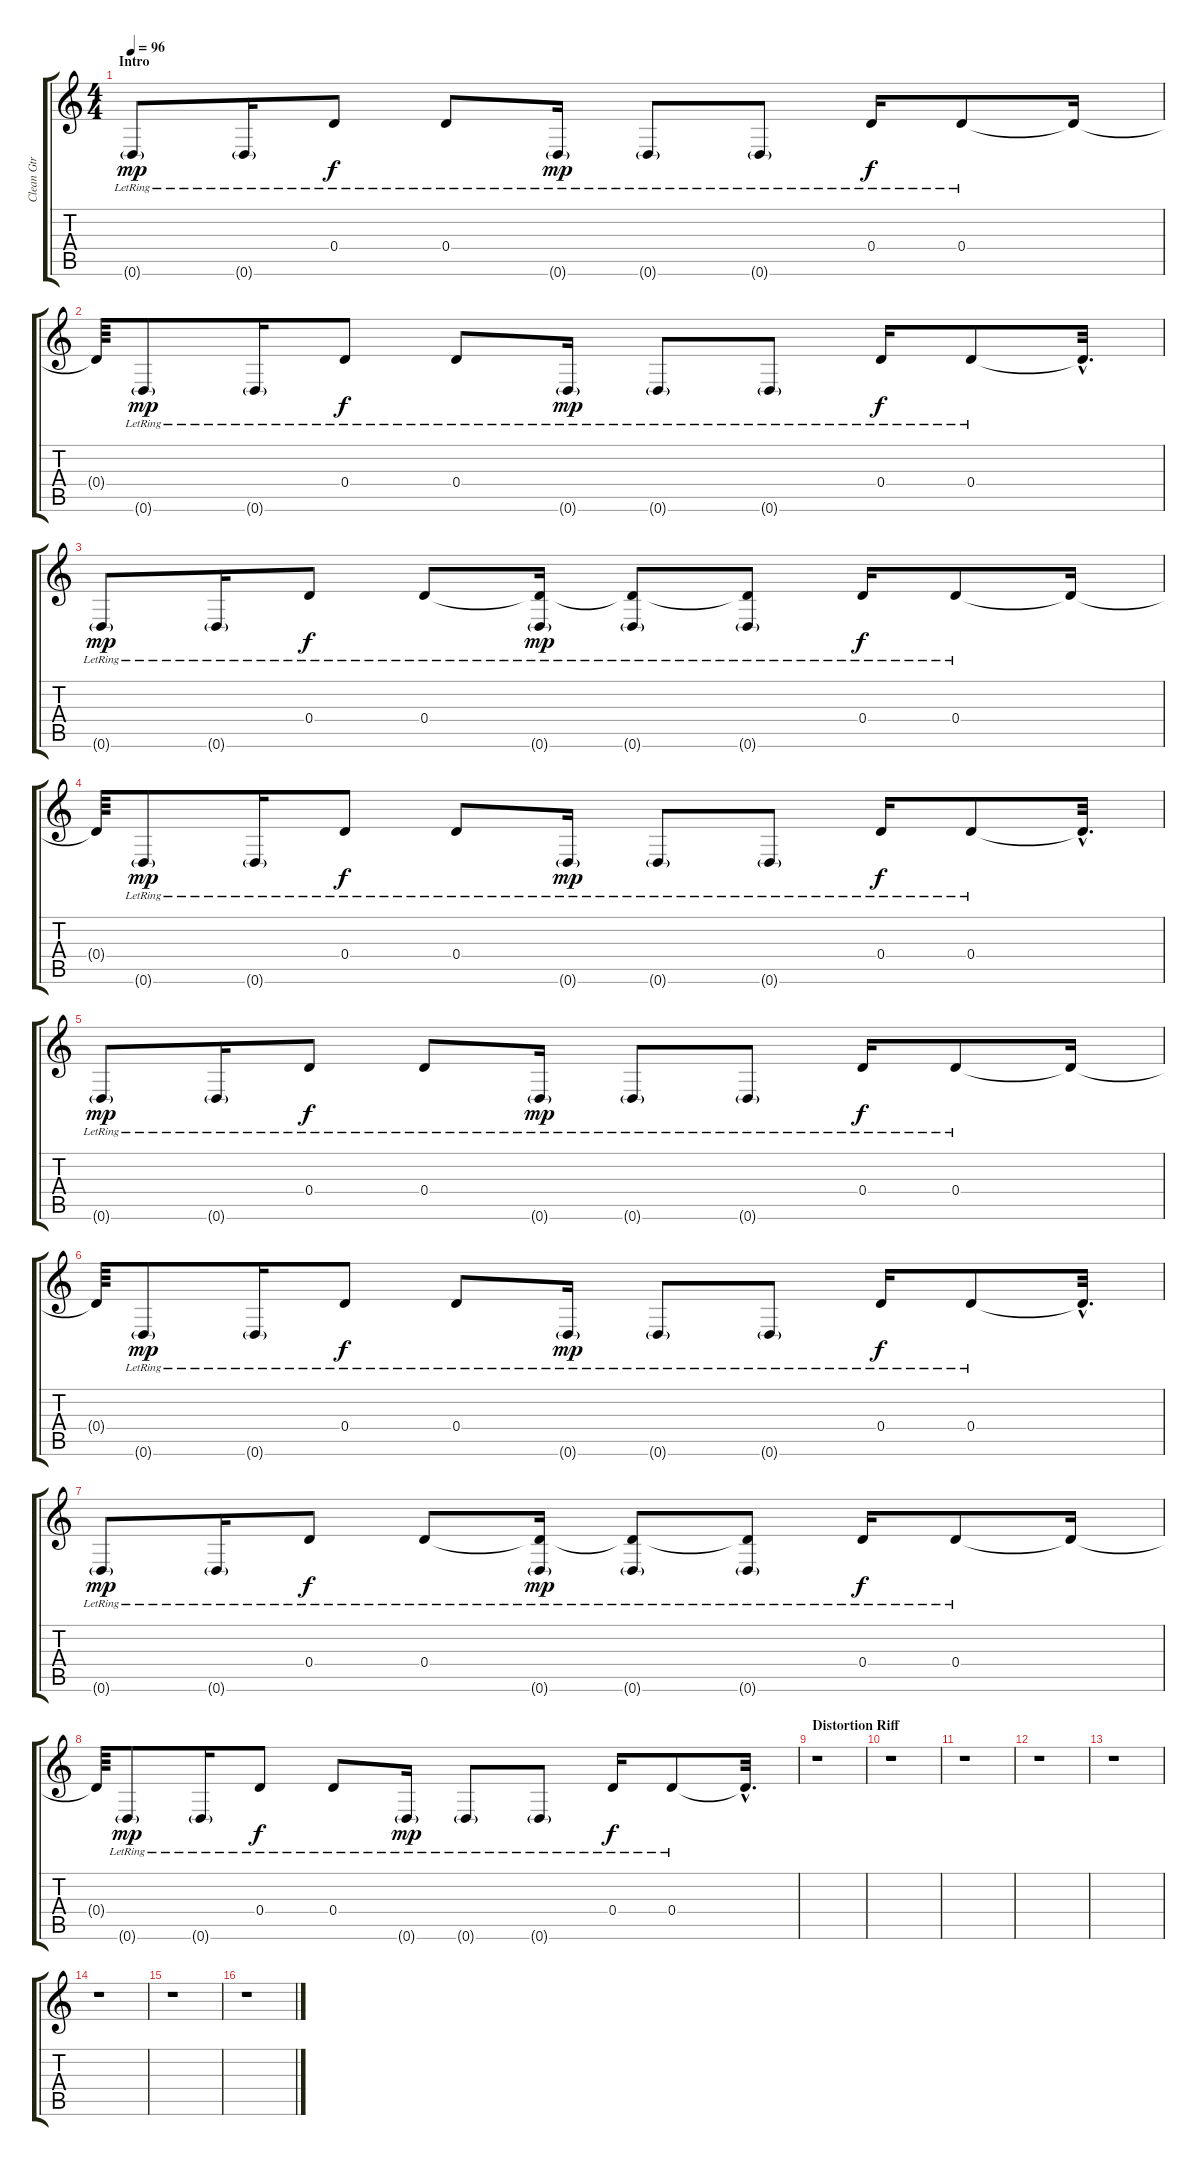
\track ("Clean Gtr " "Clean Gtr ") {instrument electricguitarclean}
\staff {score tabs}
\tuning (E4 B3 G3 D3 A2 D2) {hide}
\ts (4 4)
\section ("" "Intro")
\tempo 96
\clef g2
\ks c
0.6{g lr}.8{dy mp instrument electricguitarclean} 0.6{g lr}.16 0.4{lr}.8{dy f} 0.4{lr}.8 0.6{g lr}.16{dy mp} 0.6{g lr}.8 0.6{g lr}.8 0.4{lr}.16{dy f} 0.4{lr}.8 0.4{t}.16 |
0.4{t}.64 0.6{g lr}.8{dy mp} 0.6{g lr}.16 0.4{lr}.8{dy f} 0.4{lr}.8 0.6{g lr}.16{dy mp} 0.6{g lr}.8 0.6{g lr}.8 0.4{lr}.16{dy f} 0.4{lr}.8 0.4{hac t}.32{d} |
0.6{g lr}.8{dy mp} 0.6{g lr}.16 0.4{lr}.8{dy f} 0.4{lr}.8 (0.4{t} 0.6{g lr}).16{dy mp} (0.4{t} 0.6{g lr}).8 (0.4{t} 0.6{g lr}).8 0.4{lr}.16{dy f} 0.4{lr}.8 0.4{t}.16 |
0.4{t}.64 0.6{g lr}.8{dy mp} 0.6{g lr}.16 0.4{lr}.8{dy f} 0.4{lr}.8 0.6{g lr}.16{dy mp} 0.6{g lr}.8 0.6{g lr}.8 0.4{lr}.16{dy f} 0.4{lr}.8 0.4{hac t}.32{d} |
0.6{g lr}.8{dy mp} 0.6{g lr}.16 0.4{lr}.8{dy f} 0.4{lr}.8 0.6{g lr}.16{dy mp} 0.6{g lr}.8 0.6{g lr}.8 0.4{lr}.16{dy f} 0.4{lr}.8 0.4{t}.16 |
0.4{t}.64 0.6{g lr}.8{dy mp} 0.6{g lr}.16 0.4{lr}.8{dy f} 0.4{lr}.8 0.6{g lr}.16{dy mp} 0.6{g lr}.8 0.6{g lr}.8 0.4{lr}.16{dy f} 0.4{lr}.8 0.4{hac t}.32{d} |
0.6{g lr}.8{dy mp} 0.6{g lr}.16 0.4{lr}.8{dy f} 0.4{lr}.8 (0.4{t} 0.6{g lr}).16{dy mp} (0.4{t} 0.6{g lr}).8 (0.4{t} 0.6{g lr}).8 0.4{lr}.16{dy f} 0.4{lr}.8 0.4{t}.16 |
0.4{t}.64 0.6{g lr}.8{dy mp} 0.6{g lr}.16 0.4{lr}.8{dy f} 0.4{lr}.8 0.6{g lr}.16{dy mp} 0.6{g lr}.8 0.6{g lr}.8 0.4{lr}.16{dy f} 0.4{lr}.8 0.4{hac t}.32{d} |
\section ("" "Distortion Riff")
r.1 |
r.1 |
r.1 |
r.1 |
r.1 |
r.1 |
r.1 |
r.1
